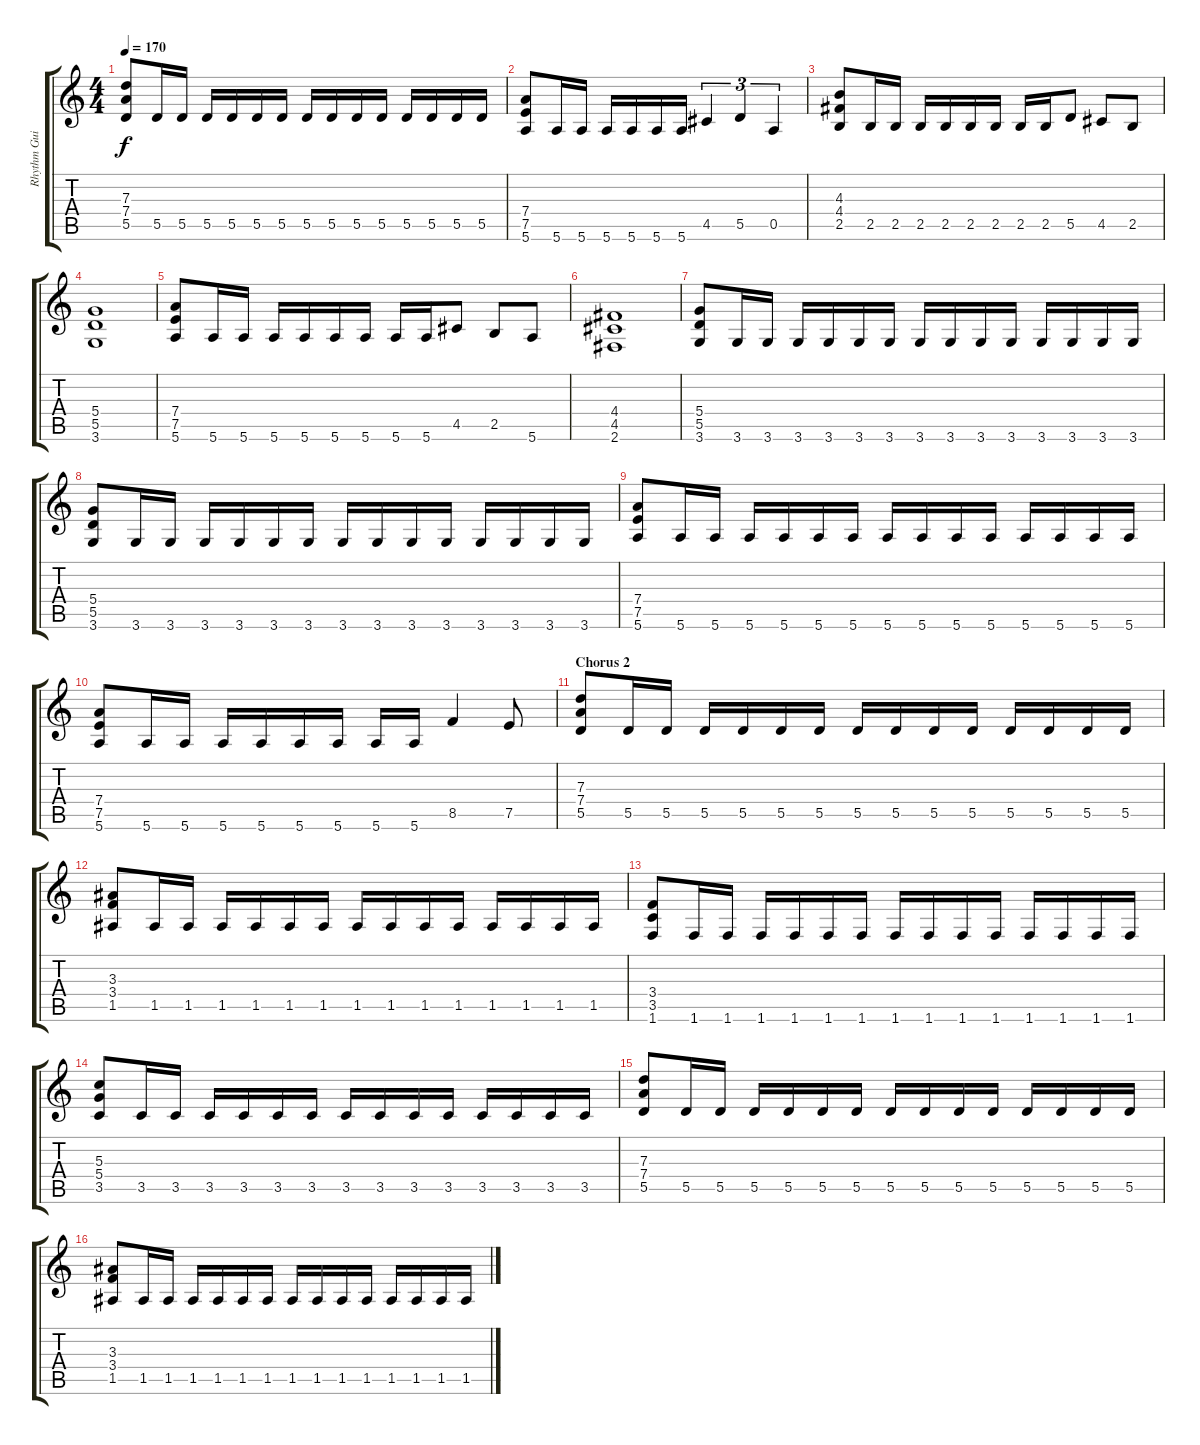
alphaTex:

\track ("Rhythm Guitar 1" "Rhythm Gui") {instrument distortionguitar}
\staff {score tabs}
\tuning (E4 B3 G3 D3 A2 E2) {hide}
\ts (4 4)
\tempo 170
\clef g2
\ks c
(7.3 7.4 5.5).8{dy f} 5.5.16 5.5.16 5.5.16 5.5.16 5.5.16 5.5.16 5.5.16 5.5.16 5.5.16 5.5.16 5.5.16 5.5.16 5.5.16 5.5.16 |
(7.4 7.5 5.6).8 5.6.16 5.6.16 5.6.16 5.6.16 5.6.16 5.6.16 4.5.4{tu (3 2)} 5.5.4{tu (3 2)} 0.5.4{tu (3 2)} |
(4.3 4.4 2.5).8 2.5.16 2.5.16 2.5.16 2.5.16 2.5.16 2.5.16 2.5.16 2.5.16 5.5.8 4.5.8 2.5.8 |
(5.4 5.5 3.6).1 |
(7.4 7.5 5.6).8 5.6.16 5.6.16 5.6.16 5.6.16 5.6.16 5.6.16 5.6.16 5.6.16 4.5.8 2.5.8 5.6.8 |
(4.4 4.5 2.6).1 |
(5.4 5.5 3.6).8 3.6.16 3.6.16 3.6.16 3.6.16 3.6.16 3.6.16 3.6.16 3.6.16 3.6.16 3.6.16 3.6.16 3.6.16 3.6.16 3.6.16 |
(5.4 5.5 3.6).8 3.6.16 3.6.16 3.6.16 3.6.16 3.6.16 3.6.16 3.6.16 3.6.16 3.6.16 3.6.16 3.6.16 3.6.16 3.6.16 3.6.16 |
(7.4 7.5 5.6).8 5.6.16 5.6.16 5.6.16 5.6.16 5.6.16 5.6.16 5.6.16 5.6.16 5.6.16 5.6.16 5.6.16 5.6.16 5.6.16 5.6.16 |
(7.4 7.5 5.6).8 5.6.16 5.6.16 5.6.16 5.6.16 5.6.16 5.6.16 5.6.16 5.6.16 8.5.4 7.5.8 |
\section ("" "Chorus 2")
(7.3 7.4 5.5).8 5.5.16 5.5.16 5.5.16 5.5.16 5.5.16 5.5.16 5.5.16 5.5.16 5.5.16 5.5.16 5.5.16 5.5.16 5.5.16 5.5.16 |
(3.3 3.4 1.5).8 1.5.16 1.5.16 1.5.16 1.5.16 1.5.16 1.5.16 1.5.16 1.5.16 1.5.16 1.5.16 1.5.16 1.5.16 1.5.16 1.5.16 |
(3.4 3.5 1.6).8 1.6.16 1.6.16 1.6.16 1.6.16 1.6.16 1.6.16 1.6.16 1.6.16 1.6.16 1.6.16 1.6.16 1.6.16 1.6.16 1.6.16 |
(5.3 5.4 3.5).8 3.5.16 3.5.16 3.5.16 3.5.16 3.5.16 3.5.16 3.5.16 3.5.16 3.5.16 3.5.16 3.5.16 3.5.16 3.5.16 3.5.16 |
(7.3 7.4 5.5).8 5.5.16 5.5.16 5.5.16 5.5.16 5.5.16 5.5.16 5.5.16 5.5.16 5.5.16 5.5.16 5.5.16 5.5.16 5.5.16 5.5.16 |
(3.3 3.4 1.5).8 1.5.16 1.5.16 1.5.16 1.5.16 1.5.16 1.5.16 1.5.16 1.5.16 1.5.16 1.5.16 1.5.16 1.5.16 1.5.16 1.5.16
